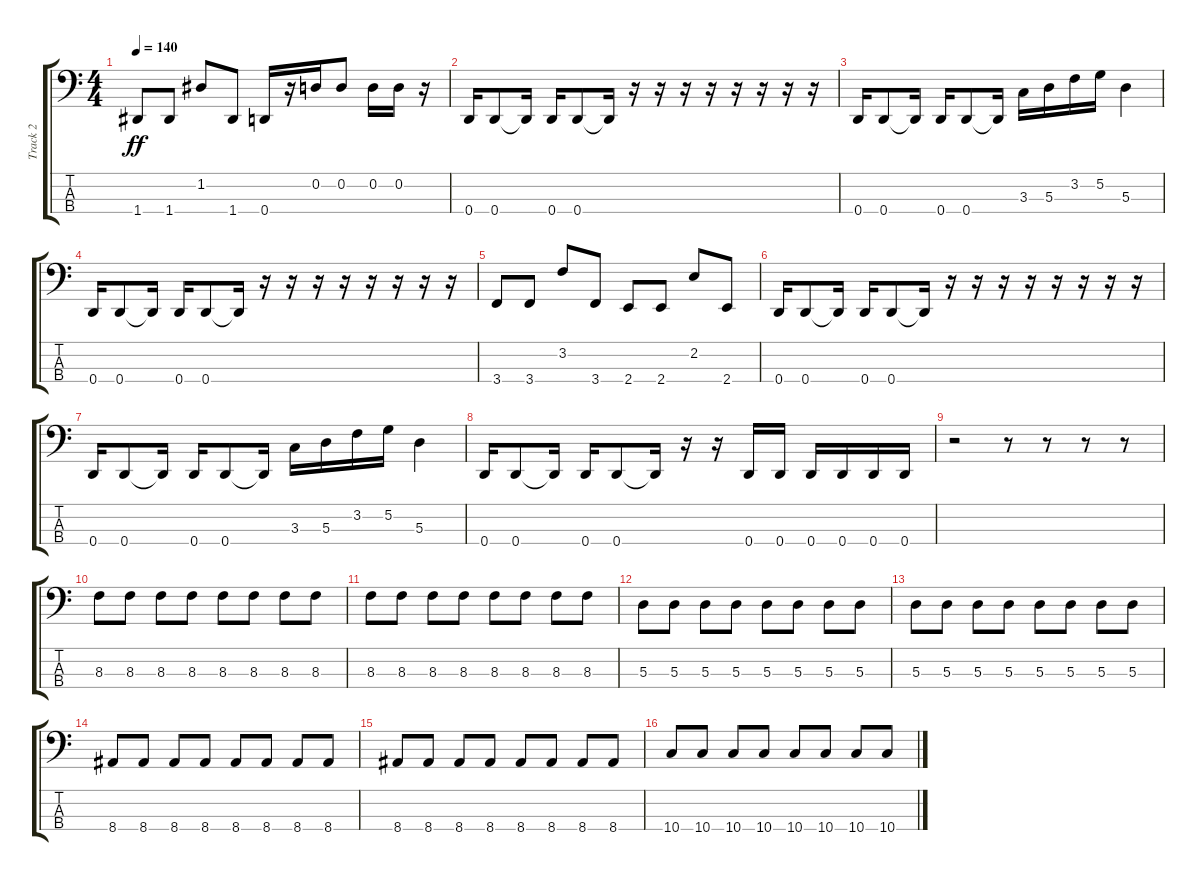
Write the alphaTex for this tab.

\track ("Track 2" "Track 2") {instrument electricbassfinger}
\staff {score tabs}
\tuning (G2 D2 A1 D1) {hide}
\ts (4 4)
\tempo 140
\clef f4
\ks c
1.4.8{dy ff} 1.4.8 1.2.8 1.4.8 0.4.16 r.16 0.2.16{instrument slapbass1} 0.2.8 0.2.16 0.2.16 r.16 |
0.4.16{instrument electricbassfinger} 0.4.8 0.4{t}.16 0.4.16 0.4.8 0.4{t}.16 r.16 r.16 r.16 r.16 r.16 r.16 r.16 r.16 |
0.4.16 0.4.8 0.4{t}.16 0.4.16 0.4.8 0.4{t}.16 3.3.16 5.3.16 3.2.16 5.2.16 5.3.4 |
0.4.16 0.4.8 0.4{t}.16 0.4.16 0.4.8 0.4{t}.16 r.16 r.16 r.16 r.16 r.16 r.16 r.16 r.16 |
3.4.8 3.4.8 3.2.8 3.4.8 2.4.8 2.4.8 2.2.8 2.4.8 |
0.4.16 0.4.8 0.4{t}.16 0.4.16 0.4.8 0.4{t}.16 r.16 r.16 r.16 r.16 r.16 r.16 r.16 r.16 |
0.4.16 0.4.8 0.4{t}.16 0.4.16 0.4.8 0.4{t}.16 3.3.16 5.3.16 3.2.16 5.2.16 5.3.4 |
0.4.16 0.4.8 0.4{t}.16 0.4.16 0.4.8 0.4{t}.16 r.16 r.16 0.4.16 0.4.16 0.4.16 0.4.16 0.4.16 0.4.16 |
r.2 r.8 r.8 r.8 r.8 |
8.3.8 8.3.8 8.3.8 8.3.8 8.3.8 8.3.8 8.3.8 8.3.8 |
8.3.8 8.3.8 8.3.8 8.3.8 8.3.8 8.3.8 8.3.8 8.3.8 |
5.3.8 5.3.8 5.3.8 5.3.8 5.3.8 5.3.8 5.3.8 5.3.8 |
5.3.8 5.3.8 5.3.8 5.3.8 5.3.8 5.3.8 5.3.8 5.3.8 |
8.4.8 8.4.8 8.4.8 8.4.8 8.4.8 8.4.8 8.4.8 8.4.8 |
8.4.8 8.4.8 8.4.8 8.4.8 8.4.8 8.4.8 8.4.8 8.4.8 |
10.4.8 10.4.8 10.4.8 10.4.8 10.4.8 10.4.8 10.4.8 10.4.8
